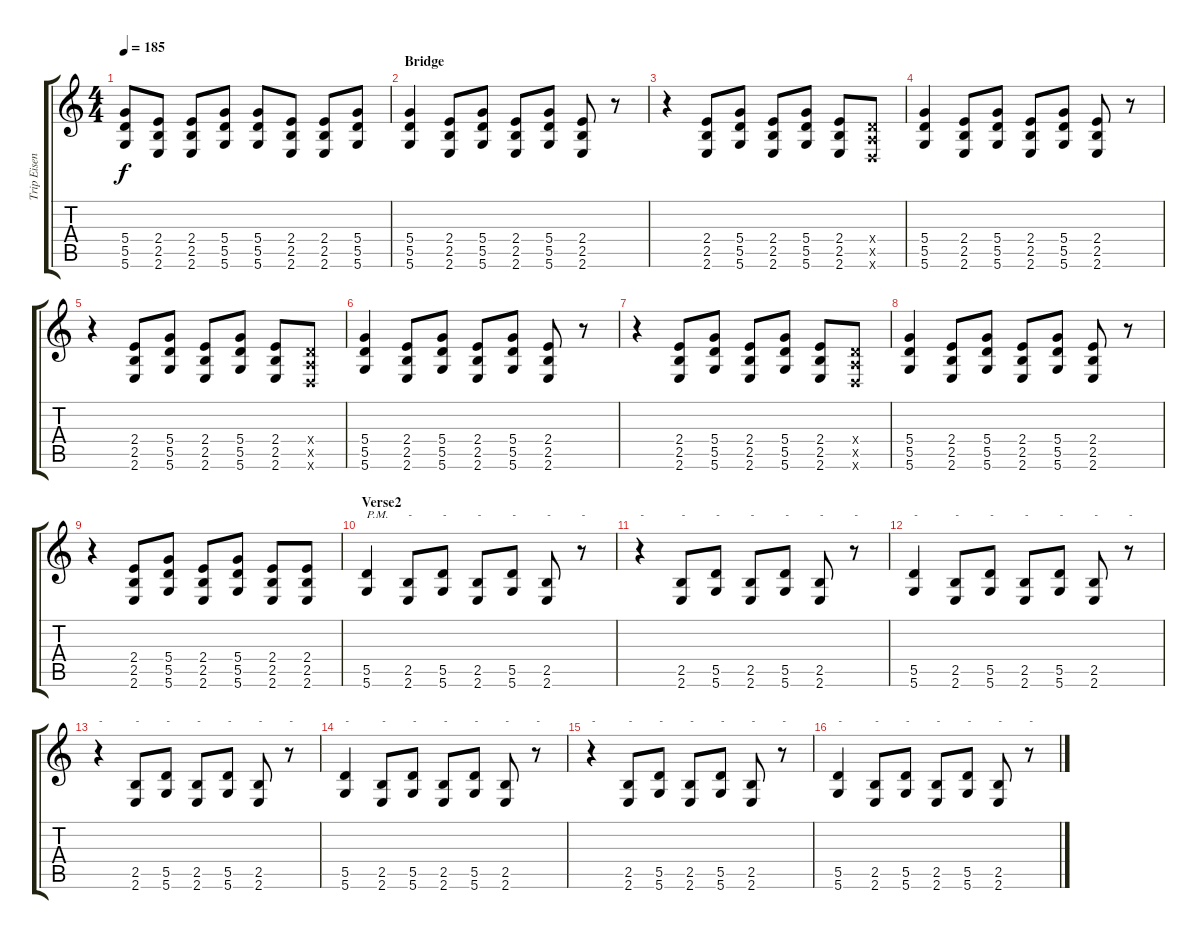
\track ("Trip Eisen/Ace" "Trip Eisen") {instrument distortionguitar}
\staff {score tabs}
\tuning (E4 B3 G3 D3 A2 D2) {hide}
\ts (4 4)
\tempo 185
\clef g2
\ks c
(5.4 5.5 5.6).8{dy f} (2.4 2.5 2.6).8 (2.4 2.5 2.6).8 (5.4 5.5 5.6).8 (5.4 5.5 5.6).8 (2.4 2.5 2.6).8 (2.4 2.5 2.6).8 (5.4 5.5 5.6).8 |
\section ("" "Bridge")
(5.4 5.5 5.6).4 (2.4 2.5 2.6).8 (5.4 5.5 5.6).8 (2.4 2.5 2.6).8 (5.4 5.5 5.6).8 (2.4 2.5 2.6).8 r.8 |
r.4 (2.4 2.5 2.6).8 (5.4 5.5 5.6).8 (2.4 2.5 2.6).8 (5.4 5.5 5.6).8 (2.4 2.5 2.6).8 (0.4{x} 0.5{x} 0.6{x}).8 |
(5.4 5.5 5.6).4 (2.4 2.5 2.6).8 (5.4 5.5 5.6).8 (2.4 2.5 2.6).8 (5.4 5.5 5.6).8 (2.4 2.5 2.6).8 r.8 |
r.4 (2.4 2.5 2.6).8 (5.4 5.5 5.6).8 (2.4 2.5 2.6).8 (5.4 5.5 5.6).8 (2.4 2.5 2.6).8 (0.4{x} 0.5{x} 0.6{x}).8 |
(5.4 5.5 5.6).4 (2.4 2.5 2.6).8 (5.4 5.5 5.6).8 (2.4 2.5 2.6).8 (5.4 5.5 5.6).8 (2.4 2.5 2.6).8 r.8 |
r.4 (2.4 2.5 2.6).8 (5.4 5.5 5.6).8 (2.4 2.5 2.6).8 (5.4 5.5 5.6).8 (2.4 2.5 2.6).8 (0.4{x} 0.5{x} 0.6{x}).8 |
(5.4 5.5 5.6).4 (2.4 2.5 2.6).8 (5.4 5.5 5.6).8 (2.4 2.5 2.6).8 (5.4 5.5 5.6).8 (2.4 2.5 2.6).8 r.8 |
r.4 (2.4 2.5 2.6).8 (5.4 5.5 5.6).8 (2.4 2.5 2.6).8 (5.4 5.5 5.6).8 (2.4 2.5 2.6).8 (2.4 2.5 2.6).8 |
\section ("" "Verse2")
(5.5 5.6).4{txt "P.M."} (2.5 2.6).8{txt "-"} (5.5 5.6).8{txt "-"} (2.5 2.6).8{txt "-"} (5.5 5.6).8{txt "-"} (2.5 2.6).8{txt "-"} r.8{txt "-"} |
r.4{txt "-"} (2.5 2.6).8{txt "-"} (5.5 5.6).8{txt "-"} (2.5 2.6).8{txt "-"} (5.5 5.6).8{txt "-"} (2.5 2.6).8{txt "-"} r.8{txt "-"} |
(5.5 5.6).4{txt "-"} (2.5 2.6).8{txt "-"} (5.5 5.6).8{txt "-"} (2.5 2.6).8{txt "-"} (5.5 5.6).8{txt "-"} (2.5 2.6).8{txt "-"} r.8{txt "-"} |
r.4{txt "-"} (2.5 2.6).8{txt "-"} (5.5 5.6).8{txt "-"} (2.5 2.6).8{txt "-"} (5.5 5.6).8{txt "-"} (2.5 2.6).8{txt "-"} r.8{txt "-"} |
(5.5 5.6).4{txt "-"} (2.5 2.6).8{txt "-"} (5.5 5.6).8{txt "-"} (2.5 2.6).8{txt "-"} (5.5 5.6).8{txt "-"} (2.5 2.6).8{txt "-"} r.8{txt "-"} |
r.4{txt "-"} (2.5 2.6).8{txt "-"} (5.5 5.6).8{txt "-"} (2.5 2.6).8{txt "-"} (5.5 5.6).8{txt "-"} (2.5 2.6).8{txt "-"} r.8{txt "-"} |
(5.5 5.6).4{txt "-"} (2.5 2.6).8{txt "-"} (5.5 5.6).8{txt "-"} (2.5 2.6).8{txt "-"} (5.5 5.6).8{txt "-"} (2.5 2.6).8{txt "-"} r.8{txt "-"}
